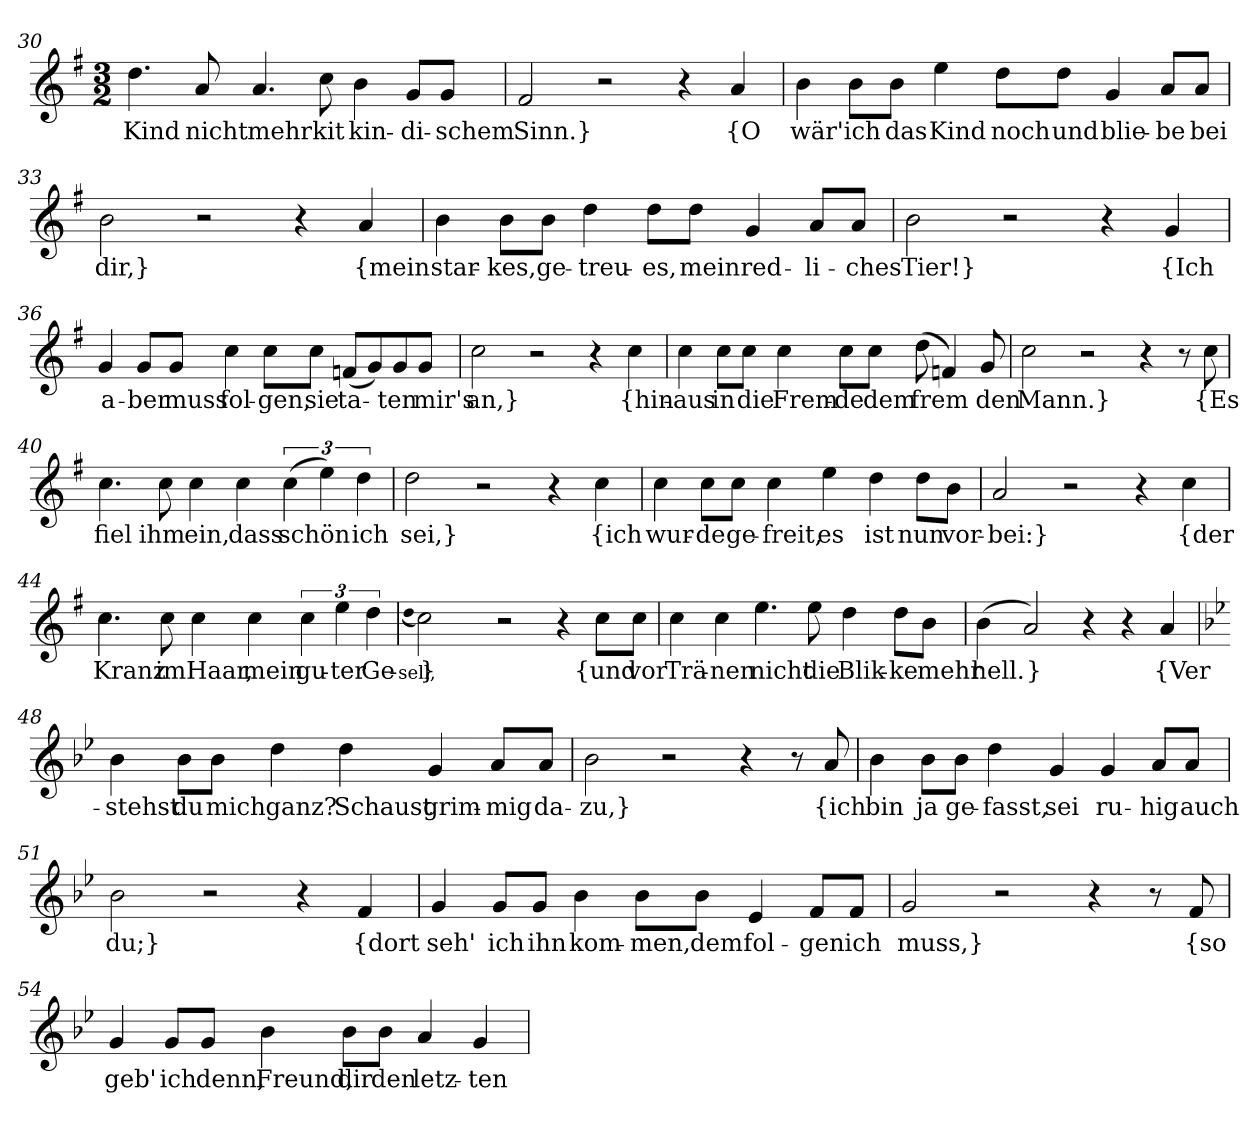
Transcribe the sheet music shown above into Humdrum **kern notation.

**kern	**text
*part1	*part1
*staff1	*staff1
*clefG2	*
*k[f#]	*
*M3/2	*
=30	=30
4.dd	Kind
8a	nicht
4.a	mehr
8cc	kit
4b	kin-
8g/L	-di-
8g/J	-schem
=31	=31
2f#	Sinn.}
2r	.
4r	.
4a	{O
=32	=32
4b	wär'
8b\L	ich
8b\J	das
4ee	Kind
8dd\L	noch
8dd\J	und
4g	blie-
8a/L	-be
8a/J	bei
=33	=33
2b	dir,}
2r	.
4r	.
4a	{mein
=34	=34
4b	star-
8b\L	-kes,
8b\J	ge-
4dd	-treu-
8dd\L	-es,
8dd\J	mein
4g	red-
8a/L	-li-
8a/J	-ches
=35	=35
2b	Tier!}
2r	.
4r	.
4g	{Ich
=36	=36
4g	a-
8g/L	-ber
8g/J	muss
4cc	fol-
8cc\L	-gen,
8cc\J	sie
(8fn/L	ta-
8g/)	.
8g/	-ten
8g/J	mir's
=37	=37
2cc	an,}
2r	.
4r	.
4cc	{hin-
=38	=38
4cc	-aus
8cc\L	in
8cc\J	die
4cc	Frem-
8cc\L	-de
8cc\J	dem
(8dd	frem
4fn)	.
8g	-den
=39	=39
2cc	Mann.}
2r	.
4r	.
8r	.
8cc	{Es
=40	=40
4.cc	fiel
8cc	ihm
4cc	ein,
4cc	dass
(6cc	schön
6ee)	.
6dd	ich
=41	=41
2dd	sei,}
2r	.
4r	.
4cc	{ich
=42	=42
4cc	wur-
8cc\L	-de
8cc\J	ge-
4cc	-freit,
4ee	es
4dd	ist
8dd\L	nun
8b\J	vor-
=43	=43
2a	bei:}
2r	.
4r	.
4cc	{der
=44	=44
4.cc	Kranz
8cc	im
4cc	Haar,
4cc	mein
6cc	gu-
6ee	-ter
6dd	Ge-
=45	=45
(qdd	-sell,
2cc)	}
2r	.
4r	.
8cc\L	{und
8cc\J	vor
=46	=46
4cc	Trä-
4cc	-nen
4.ee	nicht
8ee	die
4dd	Blik-
8dd\L	-ke
8b\J	mehr
=47	=47
(4b	hell.
2a)	}
4r	.
4r	.
4a	{Ver-
=48	=48
*k[b-e-]	*
4b-	-stehst
8b-\L	du
8b-\J	mich
4dd	ganz?
4dd	Schaust
4g	grim-
8a/L	-mig
8a/J	da-
=49	=49
2b-	zu,}
2r	.
4r	.
8r	.
8a	{ich
=50	=50
4b-	bin
8b-\L	ja
8b-\J	ge-
4dd	-fasst,
4g	sei
4g	ru-
8a/L	-hig
8a/J	auch
=51	=51
2b-	du;}
2r	.
4r	.
4f	{dort
=52	=52
4g	seh'
8g/L	ich
8g/J	ihn
4b-	kom-
8b-\L	-men,
8b-\J	dem
4e-	fol-
8f/L	-gen
8f/J	ich
=53	=53
2g	muss,}
2r	.
4r	.
8r	.
8f	{so
=54	=54
4g	geb'
8g/L	ich
8g/J	denn,
4b-	Freund,
8b-\L	dir
8b-\J	den
4a	letz-
4g	-ten
=	=
*-	*-
